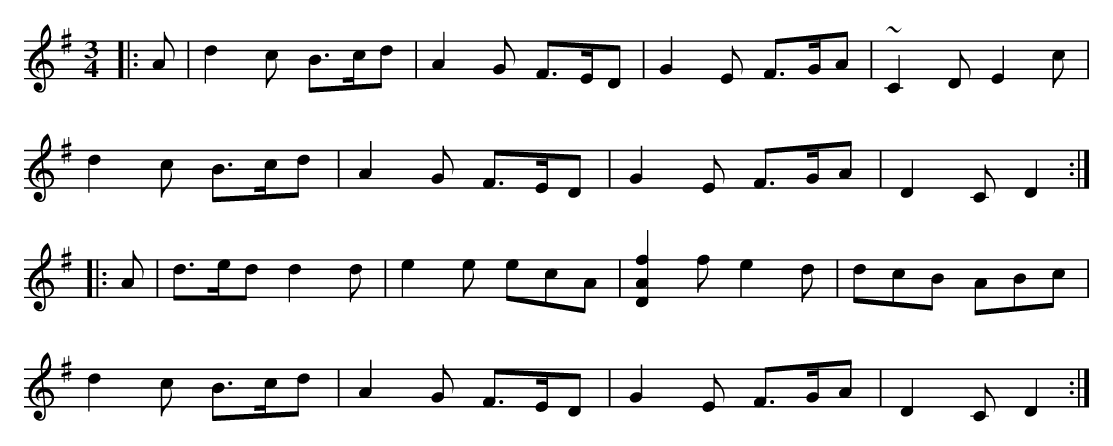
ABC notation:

X:1
M:3/4
K:G
|:A|d2c B>cd|A2G F>ED|G2E F>GA|~C2D E2c|
d2c B>cd|A2G F>ED|G2E F>GA|D2C D2:|
|:A|d>ed d2d|e2e ecA|[D2A2f2]f e2d|dcB ABc|
d2c B>cd|A2G F>ED|G2E F>GA|D2C D2:|
